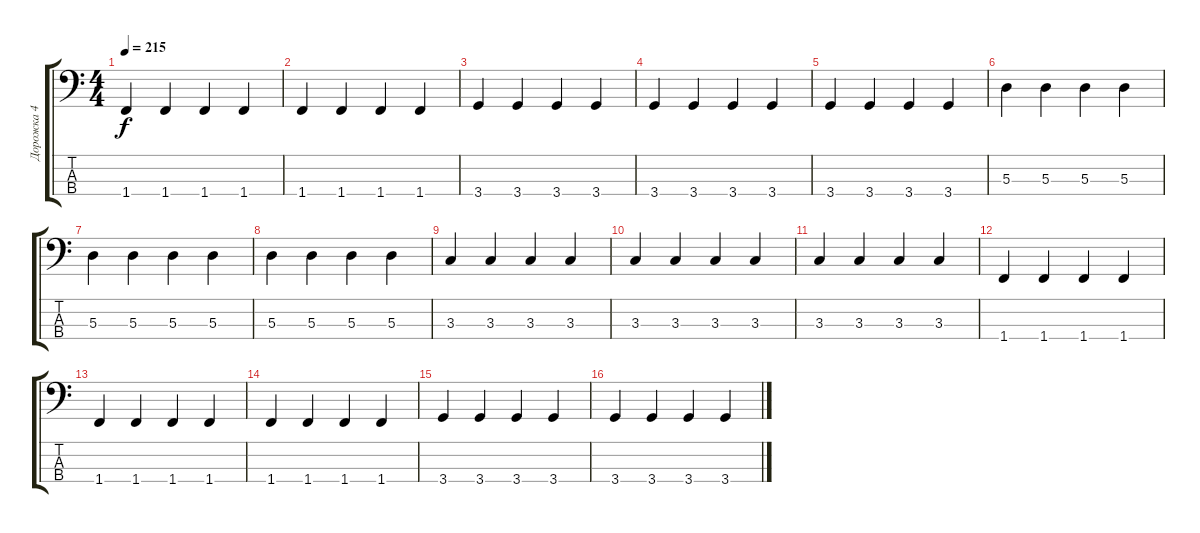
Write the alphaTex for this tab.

\track ("Дорожка 4" "Дорожка 4") {instrument electricbassfinger}
\staff {score tabs}
\tuning (G2 D2 A1 E1) {hide}
\ts (4 4)
\tempo 215
\clef f4
\ks c
1.4.4{dy f} 1.4.4 1.4.4 1.4.4 |
1.4.4 1.4.4 1.4.4 1.4.4 |
3.4.4 3.4.4 3.4.4 3.4.4 |
3.4.4 3.4.4 3.4.4 3.4.4 |
3.4.4 3.4.4 3.4.4 3.4.4 |
5.3.4 5.3.4 5.3.4 5.3.4 |
5.3.4 5.3.4 5.3.4 5.3.4 |
5.3.4 5.3.4 5.3.4 5.3.4 |
3.3.4 3.3.4 3.3.4 3.3.4 |
3.3.4 3.3.4 3.3.4 3.3.4 |
3.3.4 3.3.4 3.3.4 3.3.4 |
1.4.4 1.4.4 1.4.4 1.4.4 |
1.4.4 1.4.4 1.4.4 1.4.4 |
1.4.4 1.4.4 1.4.4 1.4.4 |
3.4.4 3.4.4 3.4.4 3.4.4 |
3.4.4 3.4.4 3.4.4 3.4.4
